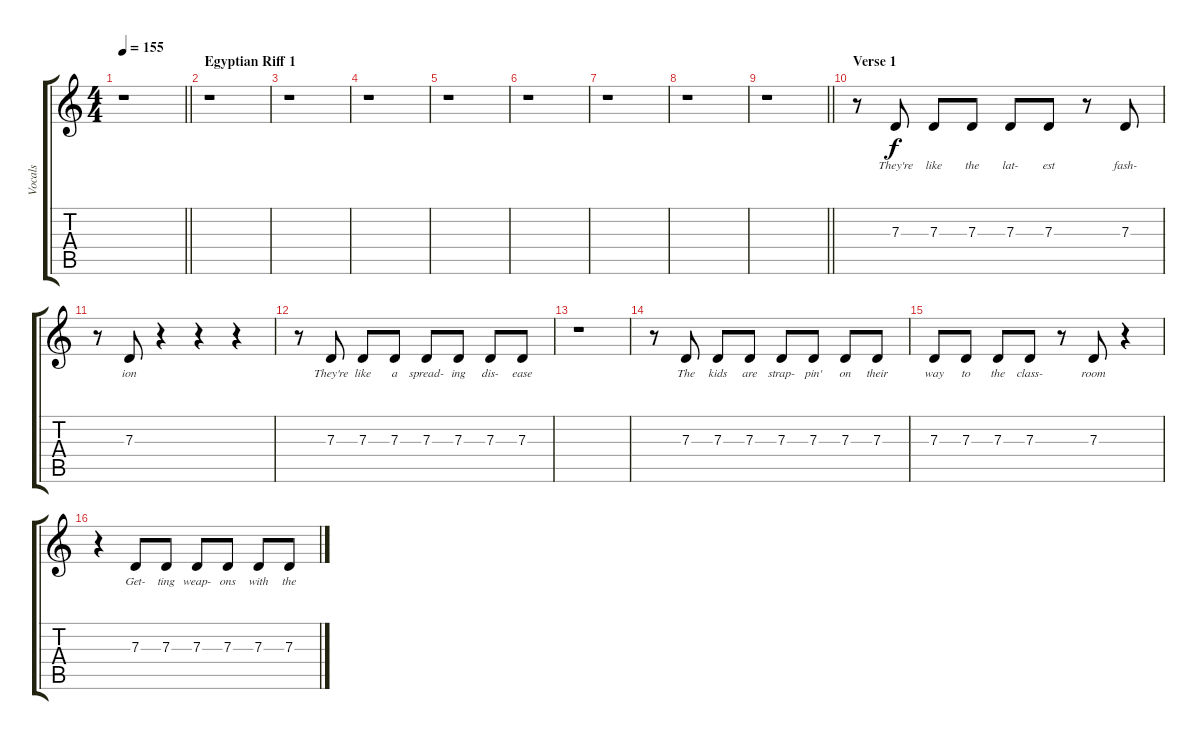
\track ("Vocals" "Vocals") {instrument tenorsax}
\staff {score tabs}
\tuning (E4 B3 G3 D3 A2 E2) {hide}
\ts (4 4)
\tempo 155
\clef g2
\barLineRight lightlight
\ks c
r.1{dy f} |
\section ("" "Egyptian Riff 1")
r.1 |
r.1 |
r.1 |
r.1 |
r.1 |
r.1 |
r.1 |
\barLineRight lightlight
r.1 |
\section ("" "Verse 1")
r.8 7.3.8{lyrics (0 "They're") lyrics (1 "") lyrics (2 "") lyrics (3 "") lyrics (4 "")} 7.3.8{lyrics (0 "like") lyrics (1 "") lyrics (2 "") lyrics (3 "") lyrics (4 "")} 7.3.8{lyrics (0 "the") lyrics (1 "") lyrics (2 "") lyrics (3 "") lyrics (4 "")} 7.3.8{lyrics (0 "lat-") lyrics (1 "") lyrics (2 "") lyrics (3 "") lyrics (4 "")} 7.3.8{lyrics (0 "est") lyrics (1 "") lyrics (2 "") lyrics (3 "") lyrics (4 "")} r.8 7.3.8{lyrics (0 "fash-") lyrics (1 "") lyrics (2 "") lyrics (3 "") lyrics (4 "")} |
r.8 7.3.8{lyrics (0 "ion") lyrics (1 "") lyrics (2 "") lyrics (3 "") lyrics (4 "")} r.4 r.4 r.4 |
r.8 7.3.8{lyrics (0 "They're") lyrics (1 "") lyrics (2 "") lyrics (3 "") lyrics (4 "")} 7.3.8{lyrics (0 "like") lyrics (1 "") lyrics (2 "") lyrics (3 "") lyrics (4 "")} 7.3.8{lyrics (0 "a") lyrics (1 "") lyrics (2 "") lyrics (3 "") lyrics (4 "")} 7.3.8{lyrics (0 "spread-") lyrics (1 "") lyrics (2 "") lyrics (3 "") lyrics (4 "")} 7.3.8{lyrics (0 "ing") lyrics (1 "") lyrics (2 "") lyrics (3 "") lyrics (4 "")} 7.3.8{lyrics (0 "dis-") lyrics (1 "") lyrics (2 "") lyrics (3 "") lyrics (4 "")} 7.3.8{lyrics (0 "ease") lyrics (1 "") lyrics (2 "") lyrics (3 "") lyrics (4 "")} |
r.1 |
r.8 7.3.8{lyrics (0 "The") lyrics (1 "") lyrics (2 "") lyrics (3 "") lyrics (4 "")} 7.3.8{lyrics (0 "kids") lyrics (1 "") lyrics (2 "") lyrics (3 "") lyrics (4 "")} 7.3.8{lyrics (0 "are") lyrics (1 "") lyrics (2 "") lyrics (3 "") lyrics (4 "")} 7.3.8{lyrics (0 "strap-") lyrics (1 "") lyrics (2 "") lyrics (3 "") lyrics (4 "")} 7.3.8{lyrics (0 "pin'") lyrics (1 "") lyrics (2 "") lyrics (3 "") lyrics (4 "")} 7.3.8{lyrics (0 "on") lyrics (1 "") lyrics (2 "") lyrics (3 "") lyrics (4 "")} 7.3.8{lyrics (0 "their") lyrics (1 "") lyrics (2 "") lyrics (3 "") lyrics (4 "")} |
7.3.8{lyrics (0 "way") lyrics (1 "") lyrics (2 "") lyrics (3 "") lyrics (4 "")} 7.3.8{lyrics (0 "to") lyrics (1 "") lyrics (2 "") lyrics (3 "") lyrics (4 "")} 7.3.8{lyrics (0 "the") lyrics (1 "") lyrics (2 "") lyrics (3 "") lyrics (4 "")} 7.3.8{lyrics (0 "class-") lyrics (1 "") lyrics (2 "") lyrics (3 "") lyrics (4 "")} r.8 7.3.8{lyrics (0 "room") lyrics (1 "") lyrics (2 "") lyrics (3 "") lyrics (4 "")} r.4 |
r.4 7.3.8{lyrics (0 "Get-") lyrics (1 "") lyrics (2 "") lyrics (3 "") lyrics (4 "")} 7.3.8{lyrics (0 "ting") lyrics (1 "") lyrics (2 "") lyrics (3 "") lyrics (4 "")} 7.3.8{lyrics (0 "weap-") lyrics (1 "") lyrics (2 "") lyrics (3 "") lyrics (4 "")} 7.3.8{lyrics (0 "ons") lyrics (1 "") lyrics (2 "") lyrics (3 "") lyrics (4 "")} 7.3.8{lyrics (0 "with") lyrics (1 "") lyrics (2 "") lyrics (3 "") lyrics (4 "")} 7.3.8{lyrics (0 "the") lyrics (1 "") lyrics (2 "") lyrics (3 "") lyrics (4 "")}
